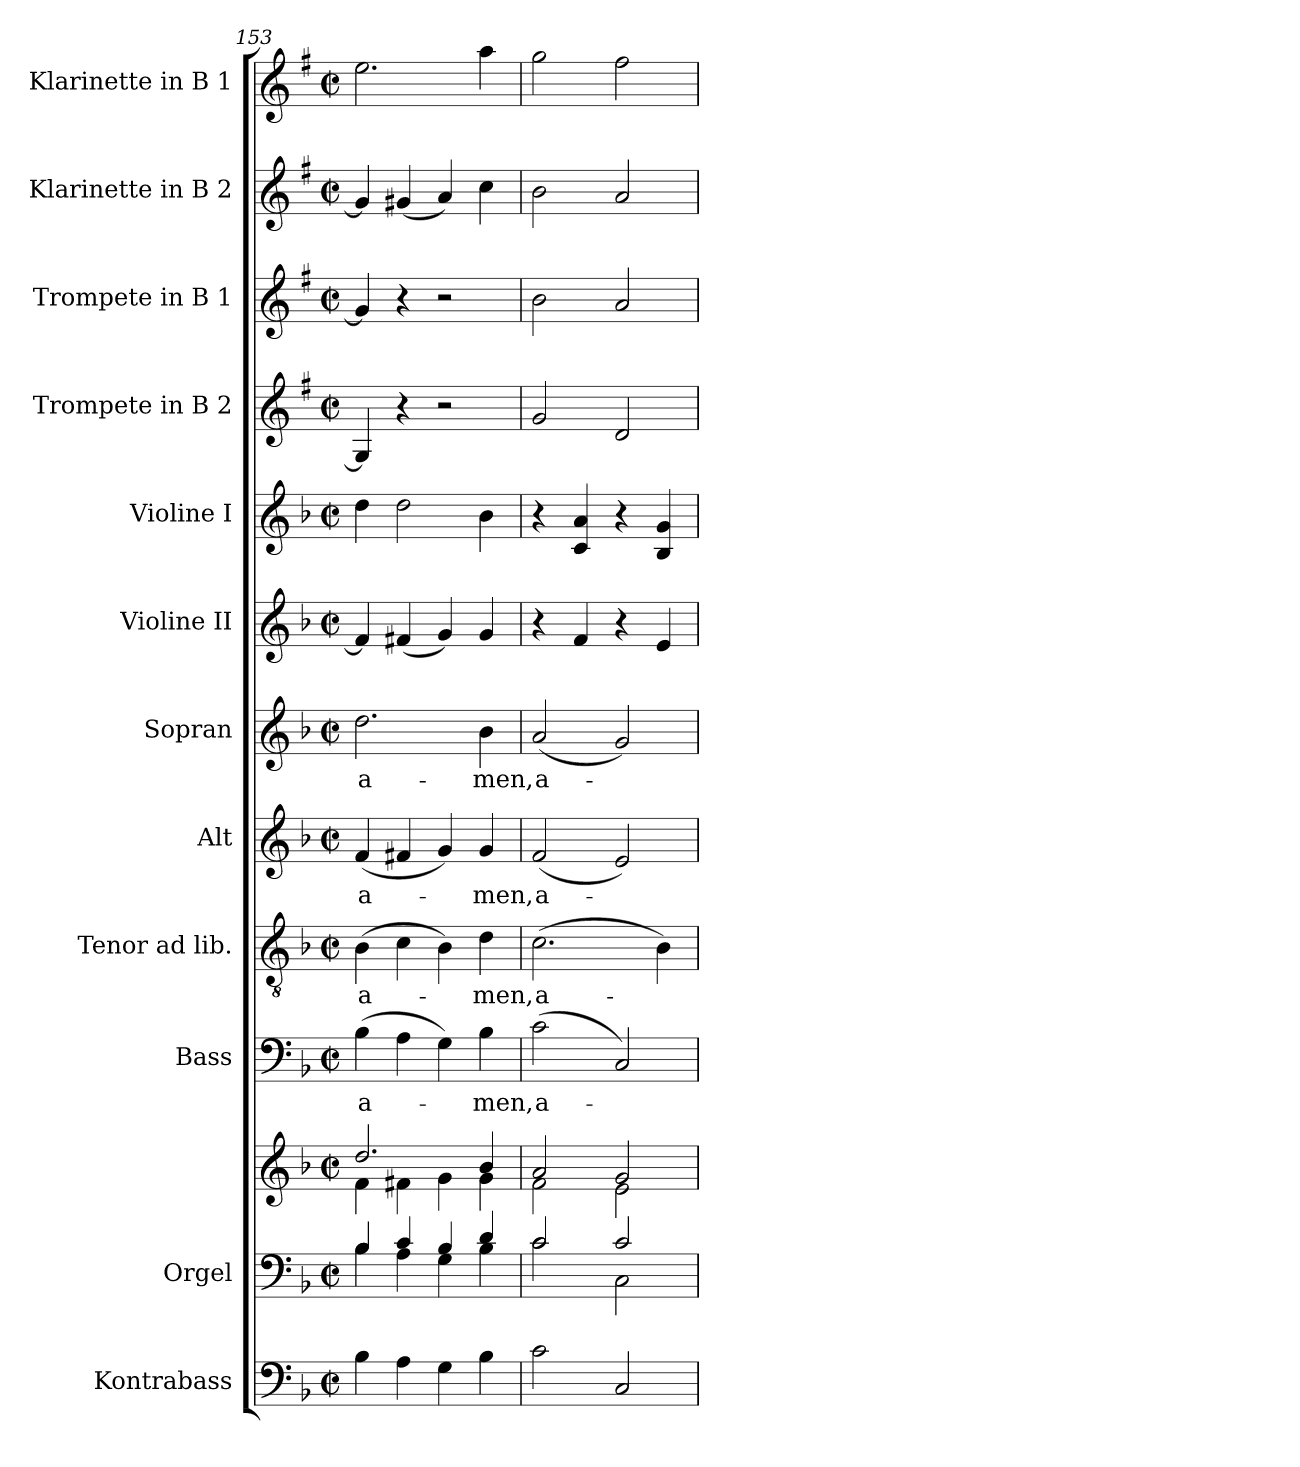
**kern	**kern	**kern	**kern	**text	**kern	**text	**kern	**text	**kern	**text	**kern	**kern	**kern	**kern	**kern	**kern
*part12	*part11	*part11	*part10	*part10	*part9	*part9	*part8	*part8	*part7	*part7	*part6	*part5	*part4	*part3	*part2	*part1
*staff13	*staff12	*staff11	*staff10	*staff10	*staff9	*staff9	*staff8	*staff8	*staff7	*staff7	*staff6	*staff5	*staff4	*staff3	*staff2	*staff1
*I"Kontrabass	*I"Orgel	*	*I"Bass	*	*I"Tenor ad lib.	*	*I"Alt	*	*I"Sopran	*	*I"Violine II	*I"Violine I	*I"Trompete in B 2	*I"Trompete in B 1	*I"Klarinette in B 2	*I"Klarinette in B 1
*I'Kb.	*I'Org.	*	*I'B	*	*I'T	*	*I'A	*	*I'S	*	*I'Vl. II	*I'Vl. I	*	*	*	*
*clefF4	*clefF4	*clefG2	*clefF4	*	*clefGv2	*	*clefG2	*	*clefG2	*	*clefG2	*clefG2	*clefG2	*clefG2	*clefG2	*clefG2
*ITrd7c12	*	*	*	*	*	*	*	*	*	*	*	*	*ITrd1c2	*ITrd1c2	*ITrd1c2	*ITrd1c2
*k[b-]	*k[b-]	*k[b-]	*k[b-]	*	*k[b-]	*	*k[b-]	*	*k[b-]	*	*k[b-]	*k[b-]	*k[b-]	*k[b-]	*k[b-]	*k[b-]
*F:	*F:	*F:	*F:	*	*F:	*	*F:	*	*F:	*	*F:	*F:	*F:	*F:	*F:	*F:
*M2/2	*M2/2	*M2/2	*M2/2	*	*M2/2	*	*M2/2	*	*M2/2	*	*M2/2	*M2/2	*M2/2	*M2/2	*M2/2	*M2/2
*met(c|)	*met(c|)	*met(c|)	*met(c|)	*	*met(c|)	*	*met(c|)	*	*met(c|)	*	*met(c|)	*met(c|)	*met(c|)	*met(c|)	*met(c|)	*met(c|)
=153	=153	=153	=153	=153	=153	=153	=153	=153	=153	=153	=153	=153	=153	=153	=153	=153
*	*^	*^	*	*	*	*	*	*	*	*	*	*	*	*	*	*
!	!	!	!	!	!	!LO:LY:b	!	!LO:LY:b	!	!LO:LY:b	!	!LO:LY:b	!	!	!	!	!	!
4BB-\	4B-/	4B-\	2.dd/	4f\	(>4B-\	a-	(>4B-\	a-	(<4f/	a-	2.dd\	a-	4f/]	4dd\	4F/]	4f/]	4f/]	2.dd\
4AA\	4c/	4A\	.	4f#X\	4A\	.	4c\	.	4f#X/	.	.	.	(<4f#X/	2dd\	4r	4r	(<4f#X/	.
4GG\	4B-/	4G\	.	4g\	4G\)	.	4B-\)	.	4g/)	.	.	.	4g/)	.	2r	2r	4g/)	.
!	!	!	!	!	!	!LO:LY:b	!	!LO:LY:b	!	!LO:LY:b	!	!LO:LY:b	!	!	!	!	!	!
4BB-\	4d/	4B-\	4b-/	4g\	4B-\	-men,	4d\	-men,	4g/	-men,	4b-\	-men,	4g/	4b-\	.	.	4b-\	4gg\
=154	=154	=154	=154	=154	=154	=154	=154	=154	=154	=154	=154	=154	=154	=154	=154	=154	=154	=154
!	!	!	!	!	!	!LO:LY:b	!	!LO:LY:b	!	!LO:LY:b	!	!LO:LY:b	!	!	!	!	!	!
2C\	2c/	2c\	2a/	2f\	(>2c\	a-	(>2.c\	a-	(<2f/	a-	(<2a/	a-	4r	4r	2f/	2a\	2a\	2ff\
.	.	.	.	.	.	.	.	.	.	.	.	.	4f/	4c/ 4a/	.	.	.	.
2CC/	2c/	2C\	2g/	2e\	2C/)	.	.	.	2e/)	.	2g/)	.	4r	4r	2c/	2g/	2g/	2ee\
.	.	.	.	.	.	.	4B-\)	.	.	.	.	.	4e/	4B-/ 4g/	.	.	.	.
*	*v	*v	*	*	*	*	*	*	*	*	*	*	*	*	*	*	*	*
*	*	*v	*v	*	*	*	*	*	*	*	*	*	*	*	*	*	*
=	=	=	=	=	=	=	=	=	=	=	=	=	=	=	=	=
*-	*-	*-	*-	*-	*-	*-	*-	*-	*-	*-	*-	*-	*-	*-	*-	*-
